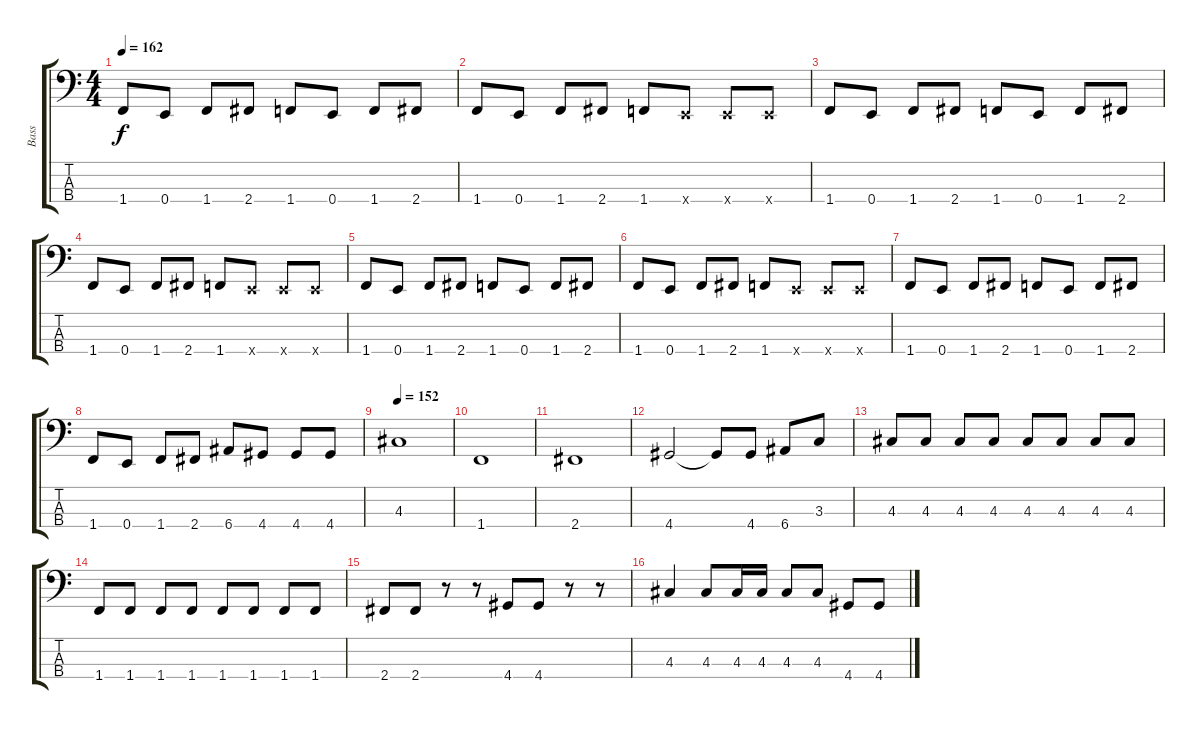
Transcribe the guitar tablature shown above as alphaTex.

\track ("Bass" "Bass") {instrument electricbassfinger}
\staff {score tabs}
\tuning (G2 D2 A1 E1) {hide}
\ts (4 4)
\tempo 162
\clef f4
\ks c
1.4.8{dy f} 0.4.8 1.4.8 2.4.8 1.4.8 0.4.8 1.4.8 2.4.8 |
1.4.8 0.4.8 1.4.8 2.4.8 1.4.8 0.4{x}.8 0.4{x}.8 0.4{x}.8 |
1.4.8 0.4.8 1.4.8 2.4.8 1.4.8 0.4.8 1.4.8 2.4.8 |
1.4.8 0.4.8 1.4.8 2.4.8 1.4.8 0.4{x}.8 0.4{x}.8 0.4{x}.8 |
1.4.8 0.4.8 1.4.8 2.4.8 1.4.8 0.4.8 1.4.8 2.4.8 |
1.4.8 0.4.8 1.4.8 2.4.8 1.4.8 0.4{x}.8 0.4{x}.8 0.4{x}.8 |
1.4.8 0.4.8 1.4.8 2.4.8 1.4.8 0.4.8 1.4.8 2.4.8 |
1.4.8 0.4.8 1.4.8 2.4.8 6.4.8 4.4.8 4.4.8 4.4.8 |
\tempo 152
4.3.1 |
1.4.1 |
2.4.1 |
4.4.2 4.4{t}.8 4.4.8 6.4.8 3.3.8 |
4.3.8 4.3.8 4.3.8 4.3.8 4.3.8 4.3.8 4.3.8 4.3.8 |
1.4.8 1.4.8 1.4.8 1.4.8 1.4.8 1.4.8 1.4.8 1.4.8 |
2.4.8 2.4.8 r.8 r.8 4.4.8 4.4.8 r.8 r.8 |
4.3.4 4.3.8 4.3.16 4.3.16 4.3.8 4.3.8 4.4.8 4.4.8
